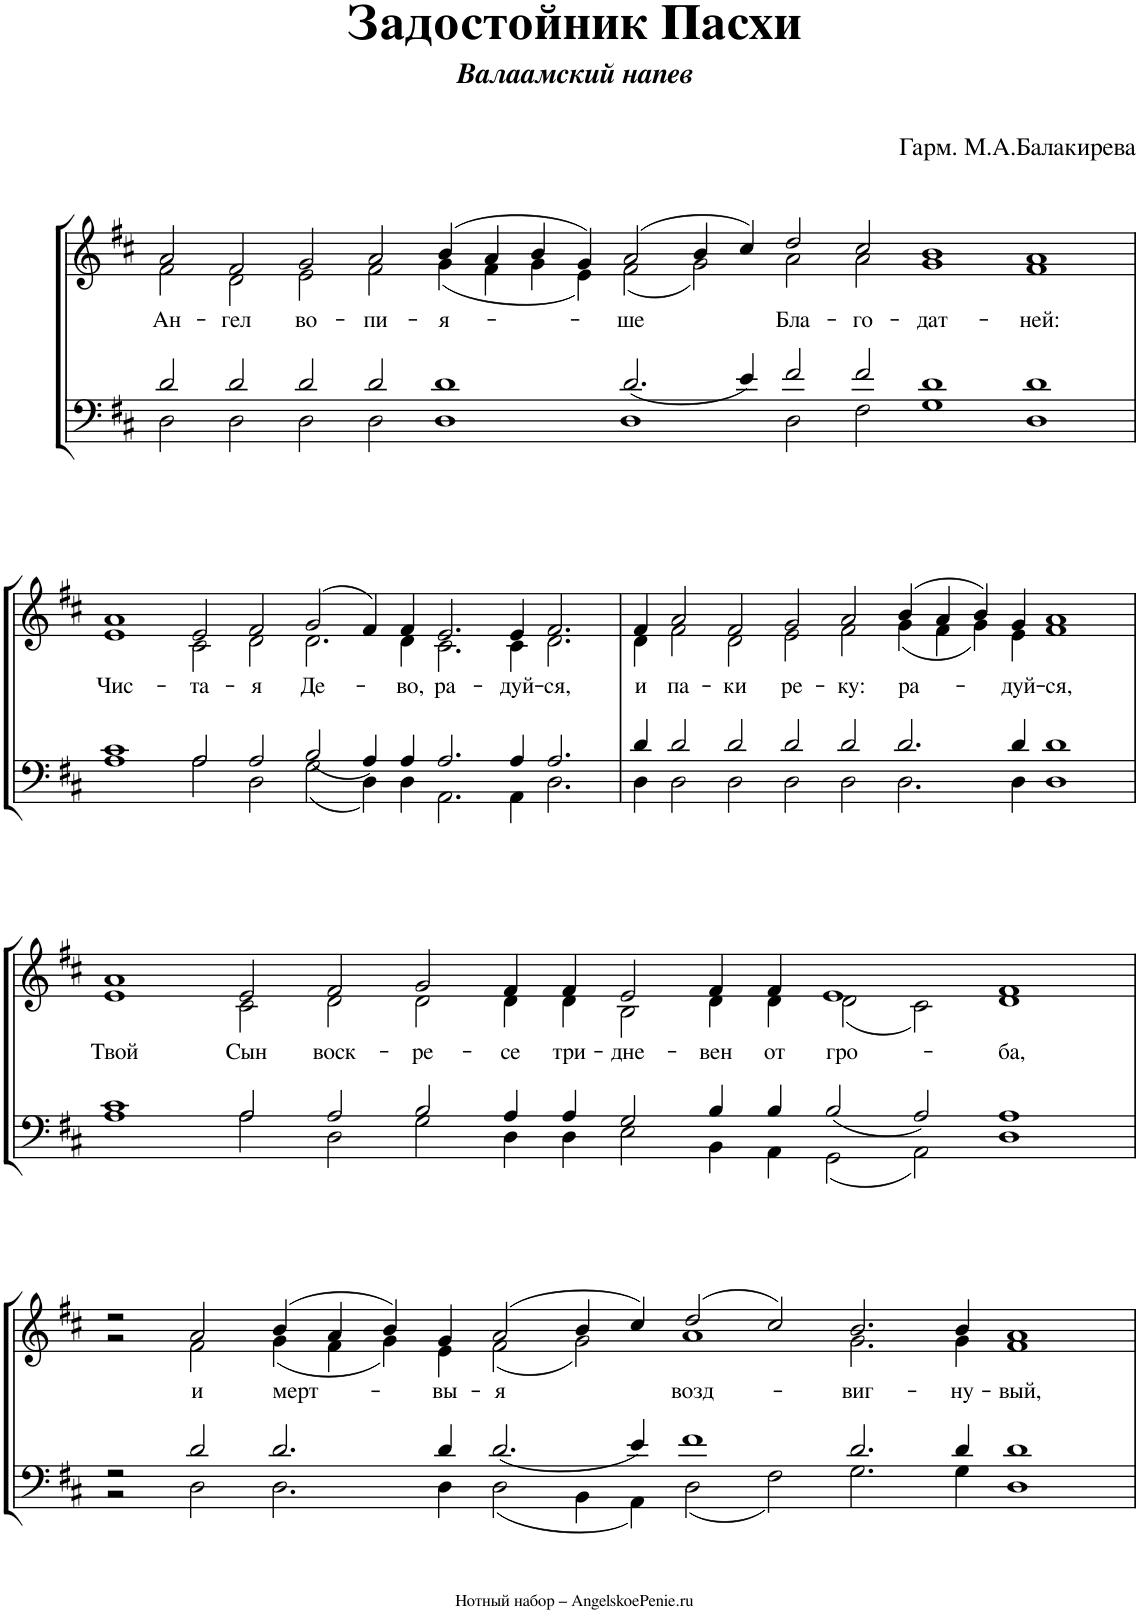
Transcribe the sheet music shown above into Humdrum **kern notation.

**kern	**kern	**text
*part1	*part1	*part1
*staff2	*staff1	*staff1
*I"Piano	*	*
*I'Pno.	*	*
*clefF4	*clefG2	*
*k[f#c#]	*k[f#c#]	*
*M63/4	*M63/4	*
=1	=1	=1
*^	*^	*
*	*^	*	*	*
!	!	!	!	!	!LO:LY:b
000ryy	2d/	2D\	2a/	2f#\	Ан-
!	!	!	!	!	!LO:LY:b
.	2d/	2D\	2f#/	2d\	-гел
!	!	!	!	!	!LO:LY:b
.	2d/	2D\	2g/	2e\	во-
!	!	!	!	!	!LO:LY:b
.	2d/	2D\	2a/	2f#\	-пи-
!	!	!	!	!	!LO:LY:b
.	1d	1D	(4b/	(4g\	-я-
.	.	.	4a/	4f#\	.
.	.	.	4b/	4g\	.
.	.	.	4g/)	4e\)	.
!	!	!	!	!	!LO:LY:b
.	2.d/	1D	(2a/	(2f#\	-ше
.	.	.	4b/	2g\)	.
.	4e/	.	4cc#/)	.	.
!	!	!	!	!	!LO:LY:b
.	2f#/	2D\	2dd/	2a\	Бла-
!	!	!	!	!	!LO:LY:b
.	2f#/	2F#\	2cc#/	2a\	-го-
!	!	!	!	!	!LO:LY:b
.	1d	1G	1b	1g	-дат-
!	!	!	!	!	!LO:LY:b
.	1d	1D	1a	1f#	-ней:
.	1ryy	1ryy	000ryy	000ryy	.
4%31ryy	1ryy	1ryy	.	.	.
.	1ryy	1ryy	.	.	.
.	1ryy	1ryy	.	.	.
.	1ryy	1ryy	.	.	.
.	4%15ryy	4%15ryy	.	.	.
.	.	.	2.ryy	2.ryy	.
!!LO:LB:g=z	!!
=2	=2	=2	=2	=2	=2
!	!	!	!	!	!LO:LY:b
000ryy	1c#	1A	1a	1e	Чис-
!	!	!	!	!	!LO:LY:b
.	2A/	2A\	2e/	2c#\	-та-
!	!	!	!	!	!LO:LY:b
.	2A/	2D\	2f#/	2d\	-я
!	!	!	!	!	!LO:LY:b
.	2B/	2G\	(2g/	2.d\	Де-
.	4A/	4D\	4f#/)	.	.
!	!	!	!	!	!LO:LY:b
.	4A/	4D\	4f#/	4d\	-во,
!	!	!	!	!	!LO:LY:b
.	2.A/	2.AA\	2.e/	2.c#\	ра-
!	!	!	!	!	!LO:LY:b
.	4A/	4AA\	4e/	4c#\	-дуй-
!	!	!	!	!	!LO:LY:b
.	2.A/	2.D\	2.f#/	2.d\	-ся,
.	1ryy	1ryy	000ryy	000ryy	.
.	1ryy	1ryy	.	.	.
.	1ryy	1ryy	.	.	.
.	000ryy	000ryy	.	.	.
4%31ryy	.	.	.	.	.
.	.	.	0.ryy	0.ryy	.
=3	=3	=3	=3	=3	=3
!	!	!	!	!	!LO:LY:b
000ryy	4d/	4D\	4f#/	4d\	и
!	!	!	!	!	!LO:LY:b
.	2d/	2D\	2a/	2f#\	па-
!	!	!	!	!	!LO:LY:b
.	2d/	2D\	2f#/	2d\	-ки
!	!	!	!	!	!LO:LY:b
.	2d/	2D\	2g/	2e\	ре-
!	!	!	!	!	!LO:LY:b
.	2d/	2D\	2a/	2f#\	-ку:
!	!	!	!	!	!LO:LY:b
.	2.d/	2.D\	(4b/	(4g\	ра-
.	.	.	4a/	4f#\	.
.	.	.	4b/)	4g\)	.
!	!	!	!	!	!LO:LY:b
.	4d/	4D\	4g/	4e\	-дуй-
!	!	!	!	!	!LO:LY:b
.	1d	1D	1a	1f#	-ся,
.	1ryy	1ryy	000ryy	000ryy	.
.	1ryy	1ryy	.	.	.
.	1ryy	1ryy	.	.	.
.	1ryy	1ryy	.	.	.
4%31ryy	.	.	.	.	.
.	2%15ryy	2%15ryy	.	.	.
.	.	.	2%7ryy	2%7ryy	.
!!LO:LB:g=z	!!
=4	=4	=4	=4	=4	=4
!	!	!	!	!	!LO:LY:b
000ryy	1c#	1A	1a	1e	Твой
!	!	!	!	!	!LO:LY:b
.	2A/	2A\	2e/	2c#\	Сын
!	!	!	!	!	!LO:LY:b
.	2A/	2D\	2f#/	2d\	воск-
!	!	!	!	!	!LO:LY:b
.	2B/	2G\	2g/	2d\	-ре-
!	!	!	!	!	!LO:LY:b
.	4A/	4D\	4f#/	4d\	-се
!	!	!	!	!	!LO:LY:b
.	4A/	4D\	4f#/	4d\	три-
!	!	!	!	!	!LO:LY:b
.	2G/	2E\	2e/	2B\	-дне-
!	!	!	!	!	!LO:LY:b
.	4B/	4BB\	4f#/	4d\	-вен
!	!	!	!	!	!LO:LY:b
.	4B/	4AA\	4f#/	4d\	от
!	!	!	!	!	!LO:LY:b
.	2B/	2GG\	1e	(2d\	гро-
.	2A/	2AA\	.	2c#\)	.
!	!	!	!	!	!LO:LY:b
.	1A	1D	1f#	1d	-ба,
.	1ryy	1ryy	000ryy	000ryy	.
.	1ryy	1ryy	.	.	.
4%31ryy	1ryy	1ryy	.	.	.
.	1ryy	1ryy	.	.	.
.	1ryy	1ryy	.	.	.
.	1ryy	1ryy	.	.	.
.	4%15ryy	4%15ryy	.	.	.
.	.	.	1..ryy	1..ryy	.
!!LO:LB:g=z	!!
=5	=5	=5	=5	=5	=5
00.ryy	2r	2r	2r	2r	.
!	!	!	!	!	!LO:LY:b
.	2d/	2D\	2a/	2f#\	и
!	!	!	!	!	!LO:LY:b
.	2.d/	2.D\	(4b/	(4g\	мерт-
.	.	.	4a/	4f#\	.
.	.	.	4b/)	4g\)	.
!	!	!	!	!	!LO:LY:b
.	4d/	4D\	4g/	4e\	-вы-
!	!	!	!	!	!LO:LY:b
.	2.d/	2D\	(2a/	(2f#\	-я
.	.	4BB\	4b/	2g\)	.
.	4e/	4AA\	4cc#/)	.	.
!	!	!	!	!	!LO:LY:b
.	1f#	2D\	(2dd/	1a	возд-
.	.	2F#\	2cc#/)	.	.
!	!	!	!	!	!LO:LY:b
.	2.d/	2.G\	2.b/	2.g\	-виг-
!	!	!	!	!	!LO:LY:b
.	4d/	4G\	4b/	4g\	-ну-
!	!	!	!	!	!LO:LY:b
.	1d	1D	1a	1f#	-вый,
*v	*v	*v	*	*	*
*	*v	*v	*
=	=	=
*-	*-	*-
